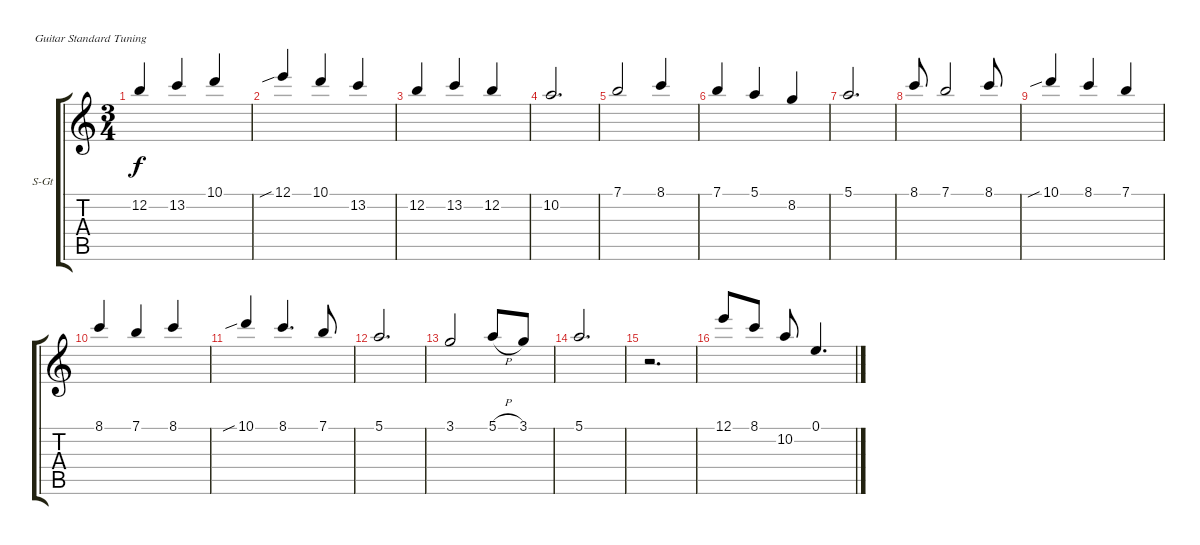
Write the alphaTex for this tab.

\bracketExtendMode groupsimilarinstruments
\firstSystemTrackNameOrientation horizontal
\otherSystemsTrackNameOrientation horizontal
\track ("Guitar II" "S-Gt") {instrument acousticguitarsteel}
\staff {score tabs}
\tuning (E4 B3 G3 D3 A2 E2)
\ts (3 4)
\tempo (111 hide)
\clef g2
\ks c
12.2.4{dy f beam invert} 13.2.4{beam invert} 10.1.4{beam invert} |
12.1{sib}.4 10.1.4{beam invert} 13.2.4{beam invert} |
12.2.4{beam invert} 13.2.4{beam invert} 12.2.4{beam invert} |
10.2.2{d beam invert} |
7.1.2{beam invert} 8.1.4{beam invert} |
7.1.4{beam invert} 5.1.4{beam invert} 8.2.4{beam invert} |
5.1.2{d beam invert} |
8.1.8{beam invert} 7.1.2{beam invert} 8.1.8{beam invert} |
10.1{sib}.4{beam invert} 8.1.4{beam invert} 7.1.4{beam invert} |
8.1.4{beam invert} 7.1.4{beam invert} 8.1.4{beam invert} |
10.1{sib}.4{beam invert} 8.1.4{d beam invert} 7.1.8{beam invert} |
5.1.2{d beam invert} |
3.1.2{beam invert} 5.1{h}.8{beam invert} 3.1.8 |
5.1.2{d beam invert} |
r.2{d beam invert} |
12.1.8{beam invert} 8.1.8{beam invert} 10.2.8{beam invert} 0.1.4{d beam invert}
